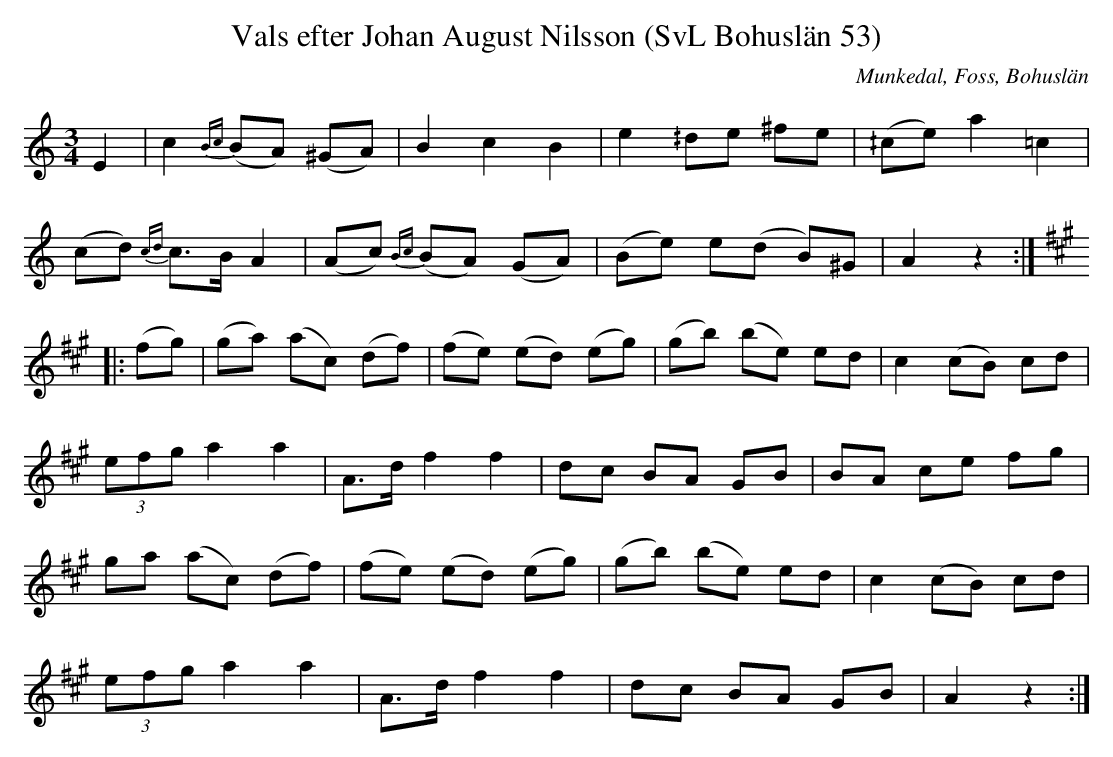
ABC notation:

X:1
T:Vals efter Johan August Nilsson (SvL Bohuslän 53)
O:Munkedal, Foss, Bohuslän
M:3/4
L:1/8
K:Am
E2|c2 {Bc}(BA) (^GA)|B2 c2 B2|e2 ^/de ^fe|(^/ce) a2 =c2|
(cd) {cd}c>B A2|(Ac) {Bc}(BA) (GA)|(Be) e(d B)^G|A2 z2:|[K:A]
|:(fg)|(ga) (ac) (df)|(fe) (ed) (eg)|(gb) (be) ed|c2 (cB) cd|
(3efg a2 a2|A>d f2 f2|dc BA GB|BA ce fg|
ga (ac) (df)|(fe) (ed) (eg)|(gb) (be) ed|c2 (cB) cd|
(3efg a2 a2|A>d f2 f2|dc BA GB|A2 z2:|
